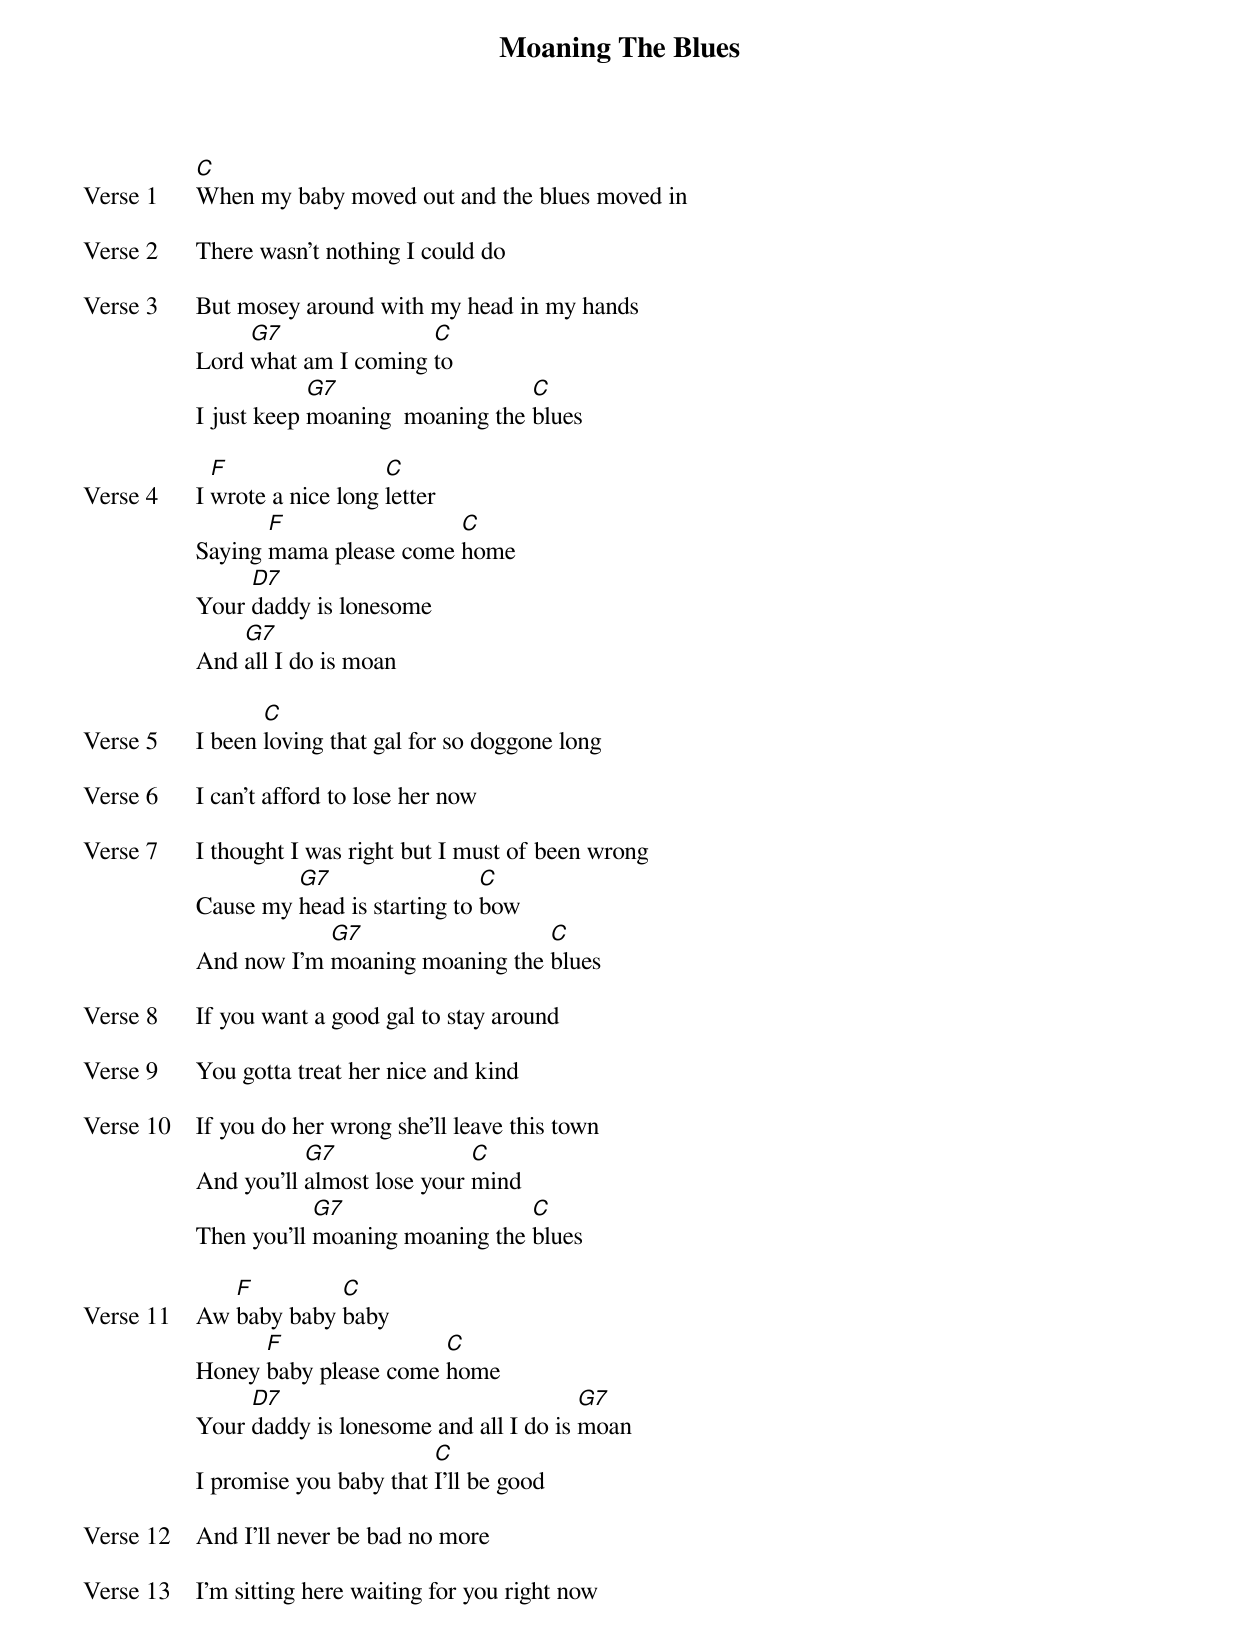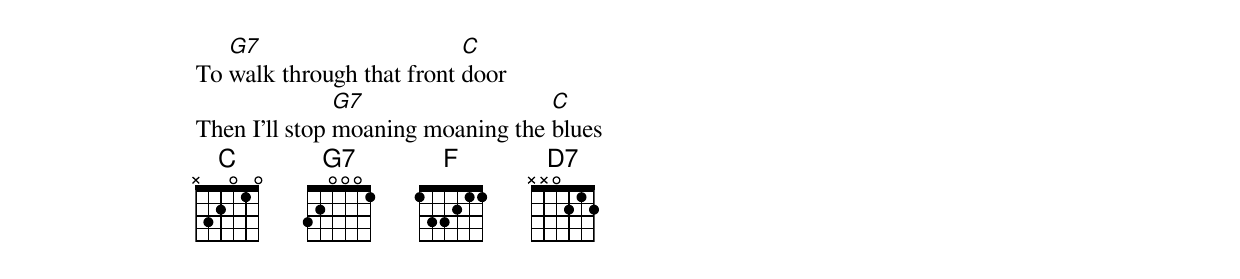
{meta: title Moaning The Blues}
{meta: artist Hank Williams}

{start_of_verse: Verse 1}
[C]When my baby moved out and the blues moved in
{end_of_verse}

{start_of_verse: Verse 2}
There wasn't nothing I could do
{end_of_verse}

{start_of_verse: Verse 3}
But mosey around with my head in my hands
Lord [G7]what am I coming [C]to
I just keep [G7]moaning  moaning the [C]blues
{end_of_verse}

{start_of_verse: Verse 4}
I [F]wrote a nice long [C]letter
Saying [F]mama please come [C]home
Your [D7]daddy is lonesome
And [G7]all I do is moan
{end_of_verse}

{start_of_verse: Verse 5}
I been [C]loving that gal for so doggone long
{end_of_verse}

{start_of_verse: Verse 6}
I can't afford to lose her now
{end_of_verse}

{start_of_verse: Verse 7}
I thought I was right but I must of been wrong
Cause my [G7]head is starting to [C]bow
And now I'm [G7]moaning moaning the [C]blues
{end_of_verse}

{start_of_verse: Verse 8}
If you want a good gal to stay around
{end_of_verse}

{start_of_verse: Verse 9}
You gotta treat her nice and kind
{end_of_verse}

{start_of_verse: Verse 10}
If you do her wrong she'll leave this town
And you'll [G7]almost lose your [C]mind
Then you'll [G7]moaning moaning the [C]blues
{end_of_verse}

{start_of_verse: Verse 11}
Aw [F]baby baby [C]baby
Honey [F]baby please come [C]home
Your [D7]daddy is lonesome and all I do is [G7]moan
I promise you baby that [C]I'll be good
{end_of_verse}

{start_of_verse: Verse 12}
And I'll never be bad no more
{end_of_verse}

{start_of_verse: Verse 13}
I'm sitting here waiting for you right now
To [G7]walk through that front [C]door
Then I'll stop [G7]moaning moaning the [C]blues
{end_of_verse}
